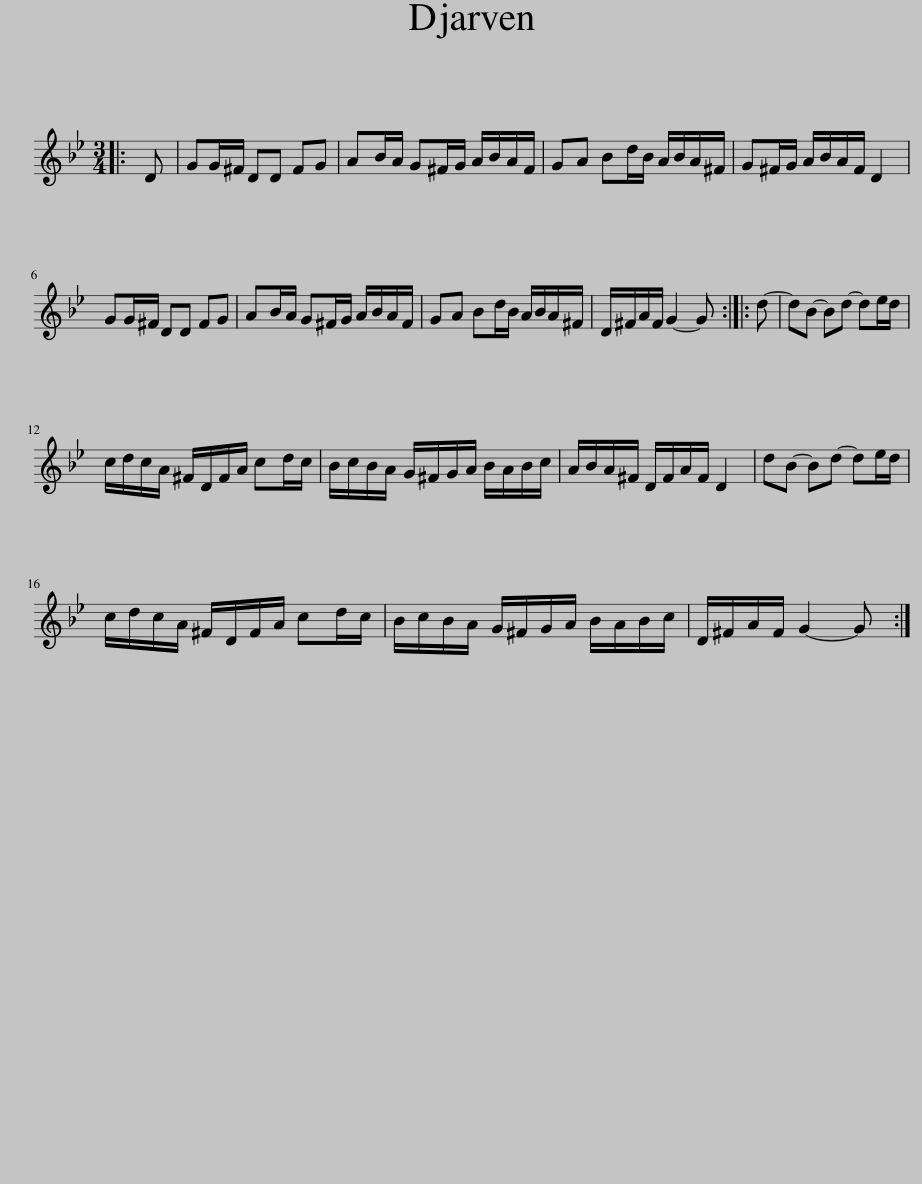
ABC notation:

X:1
L:1/8
M:3/4
I:linebreak $
K:Gmin
V:1 treble
V:1
|: D | GG/^F/ DD FG | AB/A/ G^F/G/ A/B/A/F/ | GA Bd/B/ A/B/A/^F/ | G^F/G/ A/B/A/F/ D2 |$ %5
 GG/^F/ DD FG | AB/A/ G^F/G/ A/B/A/F/ | GA Bd/B/ A/B/A/^F/ | D/^F/A/F/ G2- G :: d- | %10
 dB- Bd- de/d/ |$ c/d/c/A/ ^F/D/F/A/ cd/c/ | B/c/B/A/ G/^F/G/A/ B/A/B/c/ | A/B/A/^F/ D/F/A/F/ D2 | dB- Bd- de/d/ |$ %15
 c/d/c/A/ ^F/D/F/A/ cd/c/ | B/c/B/A/ G/^F/G/A/ B/A/B/c/ | D/^F/A/F/ G2- G :| %18
